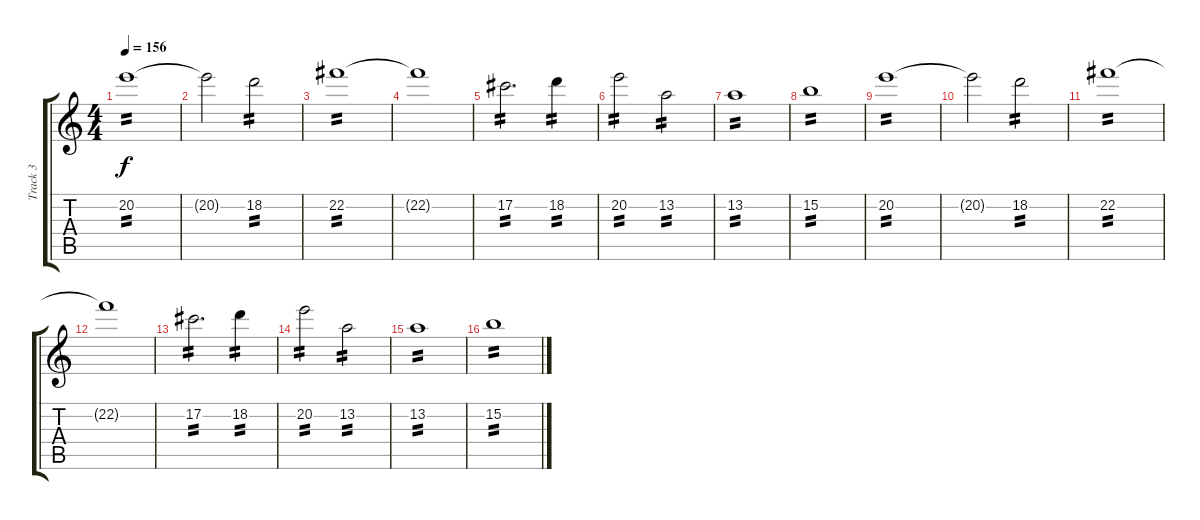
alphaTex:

\track ("Track 3" "Track 3") {instrument distortionguitar}
\staff {score tabs}
\tuning (Db4 Ab3 E3 B2 Gb2 B1) {hide}
\ts (4 4)
\tempo 156
\clef g2
\ks c
20.2.1{tp 2 dy f} |
20.2{t}.2 18.2.2{tp 2} |
22.2.1{tp 2} |
22.2{t}.1 |
17.2.2{d tp 2} 18.2.4{tp 2} |
20.2.2{tp 2} 13.2.2{tp 2} |
13.2.1{tp 2} |
15.2.1{tp 2} |
20.2.1{tp 2} |
20.2{t}.2 18.2.2{tp 2} |
22.2.1{tp 2} |
22.2{t}.1 |
17.2.2{d tp 2} 18.2.4{tp 2} |
20.2.2{tp 2} 13.2.2{tp 2} |
13.2.1{tp 2} |
15.2.1{tp 2}
